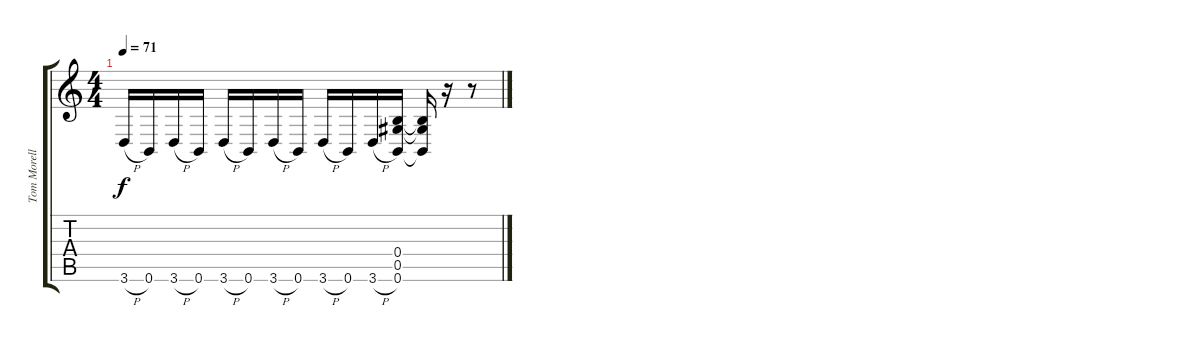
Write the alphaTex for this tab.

\track ("Tom Morello 2" "Tom Morell") {instrument overdrivenguitar}
\staff {score tabs}
\tuning (Eb4 Bb3 E3 B2 Ab2 B1) {hide}
\ts (4 4)
\tempo 71
\clef g2
\ks c
3.6{h}.16{dy f} 0.6.16 3.6{h}.16 0.6.16 3.6{h}.16 0.6.16 3.6{h}.16 0.6.16 3.6{h}.16 0.6.16 3.6{h}.16 (0.4 0.5 0.6).16 (0.4{t} 0.5{t} 0.6{t}).16 r.16 r.8
